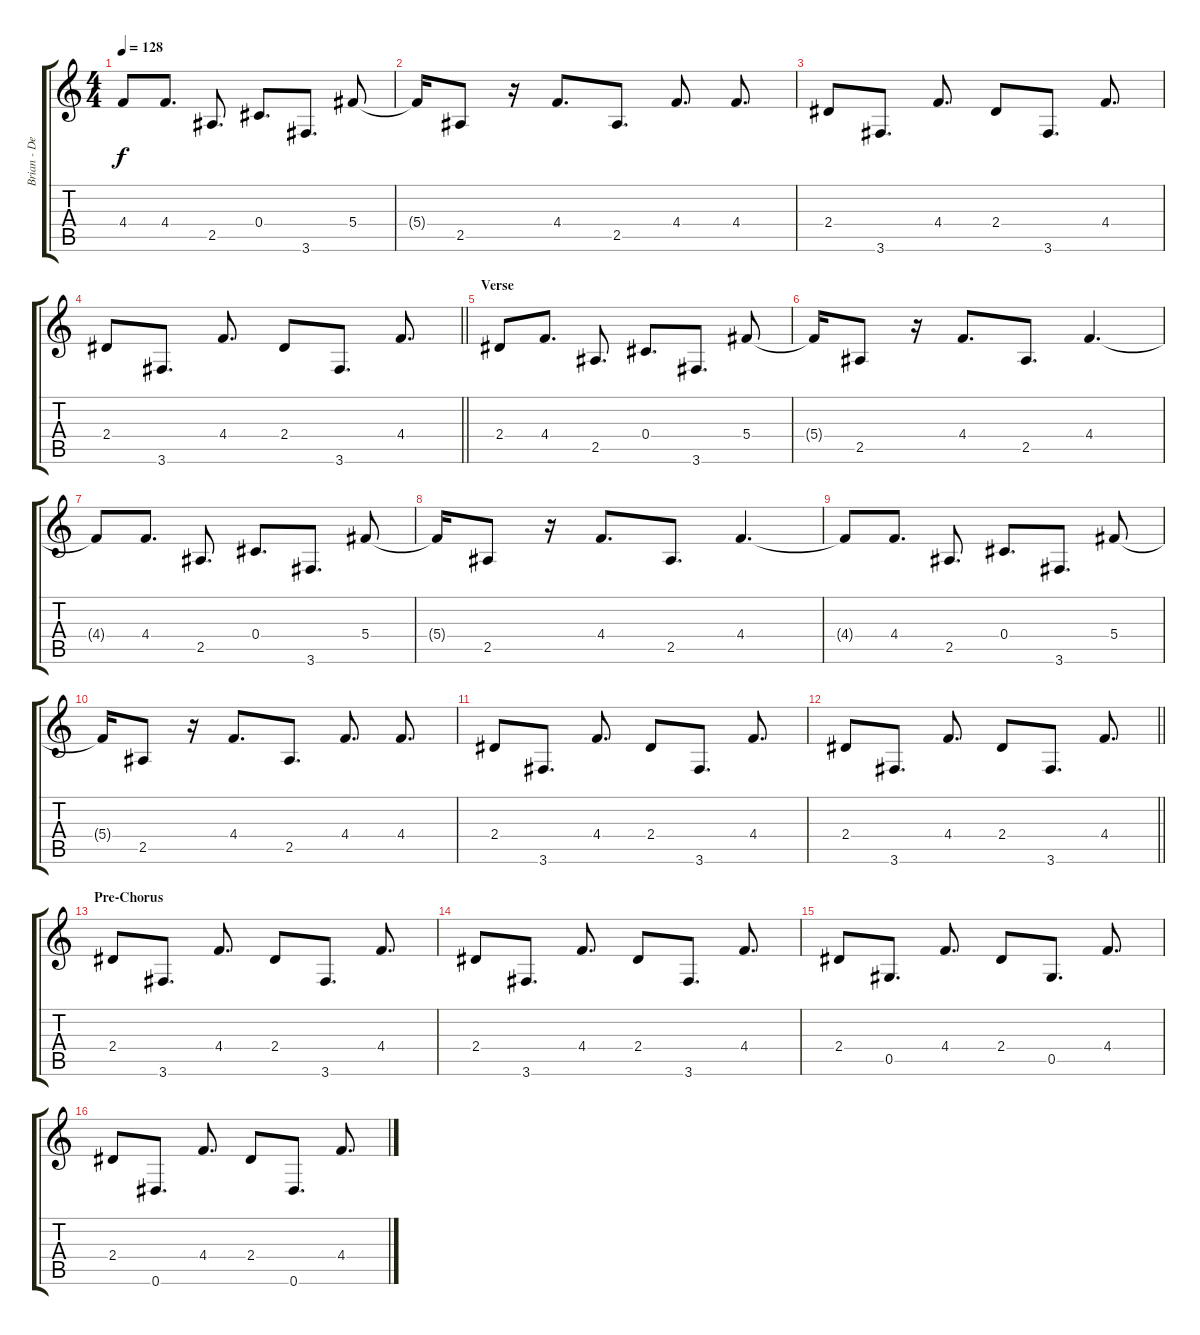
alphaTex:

\track ("Brian - Delay Overdub" "Brian - De") {instrument electricguitarclean}
\staff {score tabs}
\tuning (Eb4 Bb3 Gb3 Db3 Ab2 Eb2) {hide}
\ts (4 4)
\tempo 128
\clef g2
\ks c
4.4{t}.8{dy f} 4.4.8{d} 2.5.8{d} 0.4.8{d} 3.6.8{d} 5.4.8 |
5.4{t}.16 2.5.8 r.16 4.4.8{d} 2.5.8{d} 4.4.8{d} 4.4.8{d} |
2.4.8 3.6.8{d} 4.4.8{d} 2.4.8 3.6.8{d} 4.4.8{d} |
\barLineRight lightlight
2.4.8 3.6.8{d} 4.4.8{d} 2.4.8 3.6.8{d} 4.4.8{d} |
\section ("" "Verse")
2.4.8 4.4.8{d} 2.5.8{d} 0.4.8{d} 3.6.8{d} 5.4.8 |
5.4{t}.16 2.5.8 r.16 4.4.8{d} 2.5.8{d} 4.4.4{d} |
4.4{t}.8 4.4.8{d} 2.5.8{d} 0.4.8{d} 3.6.8{d} 5.4.8 |
5.4{t}.16 2.5.8 r.16 4.4.8{d} 2.5.8{d} 4.4.4{d} |
4.4{t}.8 4.4.8{d} 2.5.8{d} 0.4.8{d} 3.6.8{d} 5.4.8 |
5.4{t}.16 2.5.8 r.16 4.4.8{d} 2.5.8{d} 4.4.8{d} 4.4.8{d} |
2.4.8 3.6.8{d} 4.4.8{d} 2.4.8 3.6.8{d} 4.4.8{d} |
\barLineRight lightlight
2.4.8 3.6.8{d} 4.4.8{d} 2.4.8 3.6.8{d} 4.4.8{d} |
\section ("" "Pre-Chorus")
2.4.8 3.6.8{d} 4.4.8{d} 2.4.8 3.6.8{d} 4.4.8{d} |
2.4.8 3.6.8{d} 4.4.8{d} 2.4.8 3.6.8{d} 4.4.8{d} |
2.4.8 0.5.8{d} 4.4.8{d} 2.4.8 0.5.8{d} 4.4.8{d} |
2.4.8 0.6.8{d} 4.4.8{d} 2.4.8 0.6.8{d} 4.4.8{d}
